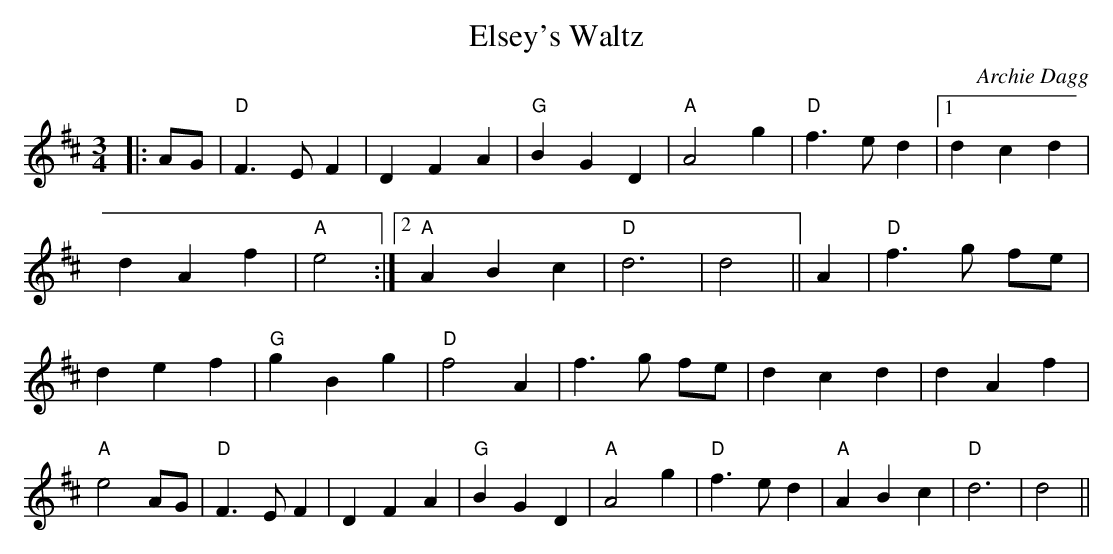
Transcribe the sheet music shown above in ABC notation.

X:1
T:Elsey's Waltz
C:Archie Dagg
L:1/8
E:12
M:3/4
K:D
|:AG|"D"F3 E F2|D2 F2 A2|"G"B2 G2 D2|"A"A4 g2|\
"D"f3 e d2|1 d2 c2 d2|d2 A2 f2|"A"e4:|2 "A"A2 B2 c2|"D"d6|d4||\
A2|"D"f3 g fe|d2 e2 f2|"G"g2 B2 g2|"D"f4 A2|\
f3 g fe|d2 c2 d2|d2 A2 f2|"A"e4 AG|\
"D"F3 E F2|D2 F2 A2|"G"B2 G2 D2|"A"A4 g2|\
"D"f3 e d2|"A"A2 B2 c2|"D"d6|d4||**
